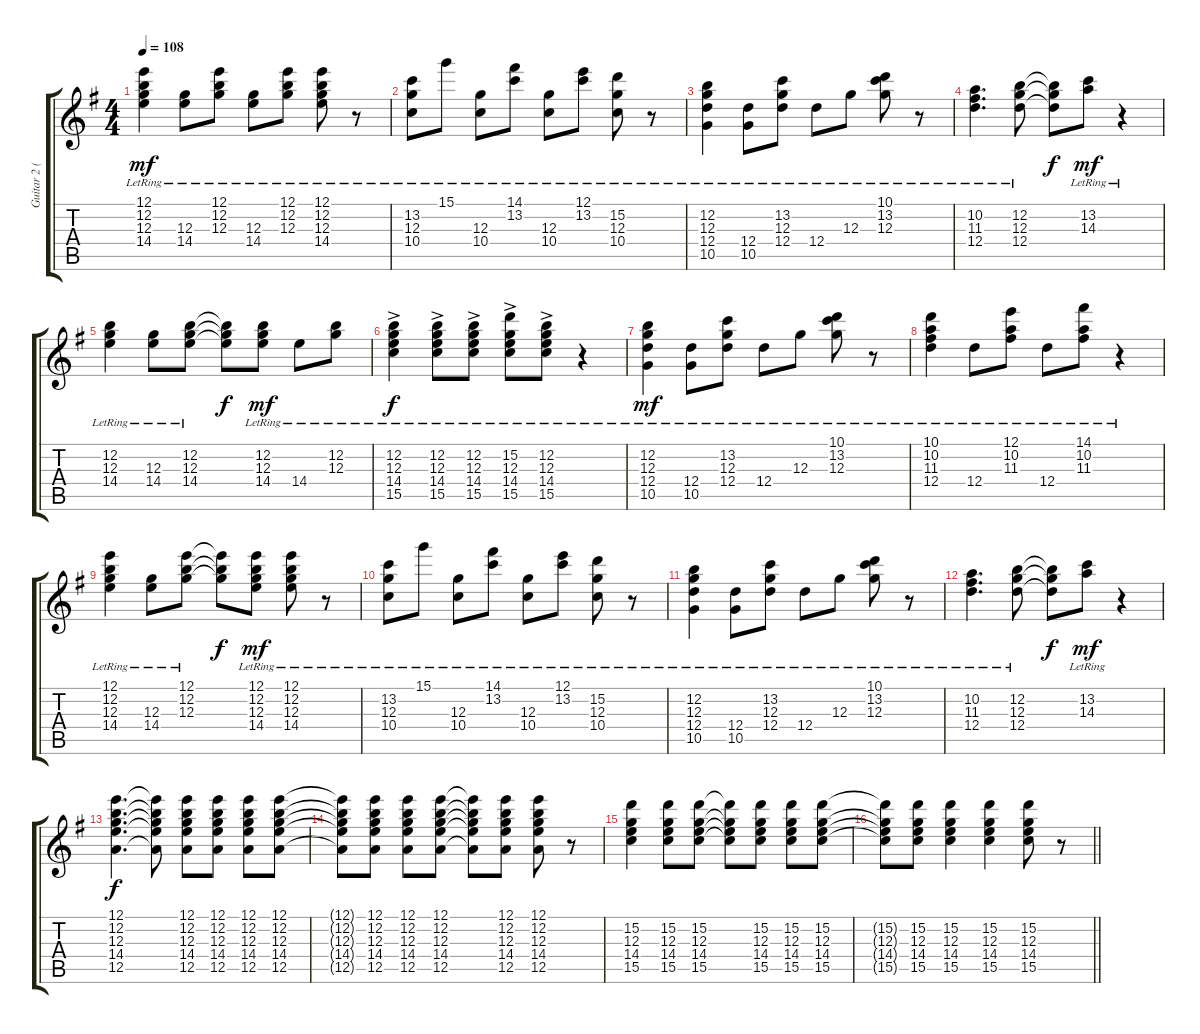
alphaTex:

\track ("Guitar 2 (Clean)" "Guitar 2 (") {instrument electricguitarjazz}
\staff {score tabs}
\tuning (E4 B3 G3 D3 A2 E2) {hide}
\ts (4 4)
\tempo 108
\clef g2
\ks g
(12.1{lr} 12.2{lr} 12.3{lr} 14.4{lr}).4{dy mf} (12.3{lr} 14.4{lr}).8 (12.1{lr} 12.2{lr} 12.3{lr}).8 (12.3{lr} 14.4{lr}).8 (12.1{lr} 12.2{lr} 12.3{lr}).8 (12.1{lr} 12.2{lr} 12.3{lr} 14.4{lr}).8 r.8 |
(13.2{lr} 12.3{lr} 10.4{lr}).8 15.1{lr}.8 (12.3{lr} 10.4{lr}).8 (14.1{lr} 13.2{lr}).8 (12.3{lr} 10.4{lr}).8 (12.1{lr} 13.2{lr}).8 (15.2{lr} 12.3{lr} 10.4{lr}).8 r.8 |
(12.2{lr} 12.3{lr} 12.4{lr} 10.5{lr}).4 (12.4{lr} 10.5{lr}).8 (13.2{lr} 12.3{lr} 12.4{lr}).8 12.4{lr}.8 12.3{lr}.8 (10.1{lr} 13.2{lr} 12.3{lr}).8 r.8 |
(10.2{lr} 11.3{lr} 12.4{lr}).4{d} (12.2{lr} 12.3{lr} 12.4{lr}).8 (12.2{t} 12.3{t} 12.4{t}).8{dy f} (13.2{lr} 14.3{lr}).8{dy mf} r.4 |
(12.2{lr} 12.3{lr} 14.4{lr}).4 (12.3{lr} 14.4{lr}).8 (12.2{lr} 12.3{lr} 14.4{lr}).8 (12.2{t} 12.3{t} 14.4{t}).8{dy f} (12.2{lr} 12.3{lr} 14.4{lr}).8{dy mf} 14.4{lr}.8 (12.2{lr} 12.3{lr}).8 |
(12.2{ac lr} 12.3{ac lr} 14.4{ac lr} 15.5{ac lr}).4{dy f} (12.2{ac lr} 12.3{ac lr} 14.4{ac lr} 15.5{ac lr}).8 (12.2{ac lr} 12.3{ac lr} 14.4{ac lr} 15.5{ac lr}).8 (15.2{ac lr} 12.3{ac lr} 14.4{ac lr} 15.5{ac lr}).8 (12.2{ac lr} 12.3{ac lr} 14.4{ac lr} 15.5{ac lr}).8 r.4 |
(12.2{lr} 12.3{lr} 12.4{lr} 10.5{lr}).4{dy mf} (12.4{lr} 10.5{lr}).8 (13.2{lr} 12.3{lr} 12.4{lr}).8 12.4{lr}.8 12.3{lr}.8 (10.1{lr} 13.2{lr} 12.3{lr}).8 r.8 |
(10.1{lr} 10.2{lr} 11.3{lr} 12.4{lr}).4 12.4{lr}.8 (12.1{lr} 10.2{lr} 11.3{lr}).8 12.4{lr}.8 (14.1{lr} 10.2{lr} 11.3{lr}).8 r.4 |
(12.1{lr} 12.2{lr} 12.3{lr} 14.4{lr}).4 (12.3{lr} 14.4{lr}).8 (12.1{lr} 12.2{lr} 12.3{lr}).8 (12.1{t} 12.2{t} 12.3{t}).8{dy f} (12.1{lr} 12.2{lr} 12.3{lr} 14.4{lr}).8{dy mf} (12.1{lr} 12.2{lr} 12.3{lr} 14.4{lr}).8 r.8 |
(13.2{lr} 12.3{lr} 10.4{lr}).8 15.1{lr}.8 (12.3{lr} 10.4{lr}).8 (14.1{lr} 13.2{lr}).8 (12.3{lr} 10.4{lr}).8 (12.1{lr} 13.2{lr}).8 (15.2{lr} 12.3{lr} 10.4{lr}).8 r.8 |
(12.2{lr} 12.3{lr} 12.4{lr} 10.5{lr}).4 (12.4{lr} 10.5{lr}).8 (13.2{lr} 12.3{lr} 12.4{lr}).8 12.4{lr}.8 12.3{lr}.8 (10.1{lr} 13.2{lr} 12.3{lr}).8 r.8 |
(10.2{lr} 11.3{lr} 12.4{lr}).4{d} (12.2{lr} 12.3{lr} 12.4{lr}).8 (12.2{t} 12.3{t} 12.4{t}).8{dy f} (13.2{lr} 14.3{lr}).8{dy mf} r.4 |
(12.1 12.2 12.3 14.4 12.5).4{d dy f} (12.1{t} 12.2{t} 12.3{t} 14.4{t} 12.5{t}).8 (12.1 12.2 12.3 14.4 12.5).8 (12.1 12.2 12.3 14.4 12.5).8 (12.1 12.2 12.3 14.4 12.5).8 (12.1 12.2 12.3 14.4 12.5).8 |
(12.1{t} 12.2{t} 12.3{t} 14.4{t} 12.5{t}).8 (12.1 12.2 12.3 14.4 12.5).8 (12.1 12.2 12.3 14.4 12.5).8 (12.1 12.2 12.3 14.4 12.5).8 (12.1{t} 12.2{t} 12.3{t} 14.4{t} 12.5{t}).8 (12.1 12.2 12.3 14.4 12.5).8 (12.1 12.2 12.3 14.4 12.5).8 r.8 |
(15.2 12.3 14.4 15.5).4 (15.2 12.3 14.4 15.5).8 (15.2 12.3 14.4 15.5).8 (15.2{t} 12.3{t} 14.4{t} 15.5{t}).8 (15.2 12.3 14.4 15.5).8 (15.2 12.3 14.4 15.5).8 (15.2 12.3 14.4 15.5).8 |
\barLineRight lightlight
(15.2{t} 12.3{t} 14.4{t} 15.5{t}).8 (15.2 12.3 14.4 15.5).8 (15.2 12.3 14.4 15.5).4 (15.2 12.3 14.4 15.5).4 (15.2 12.3 14.4 15.5).8 r.8
